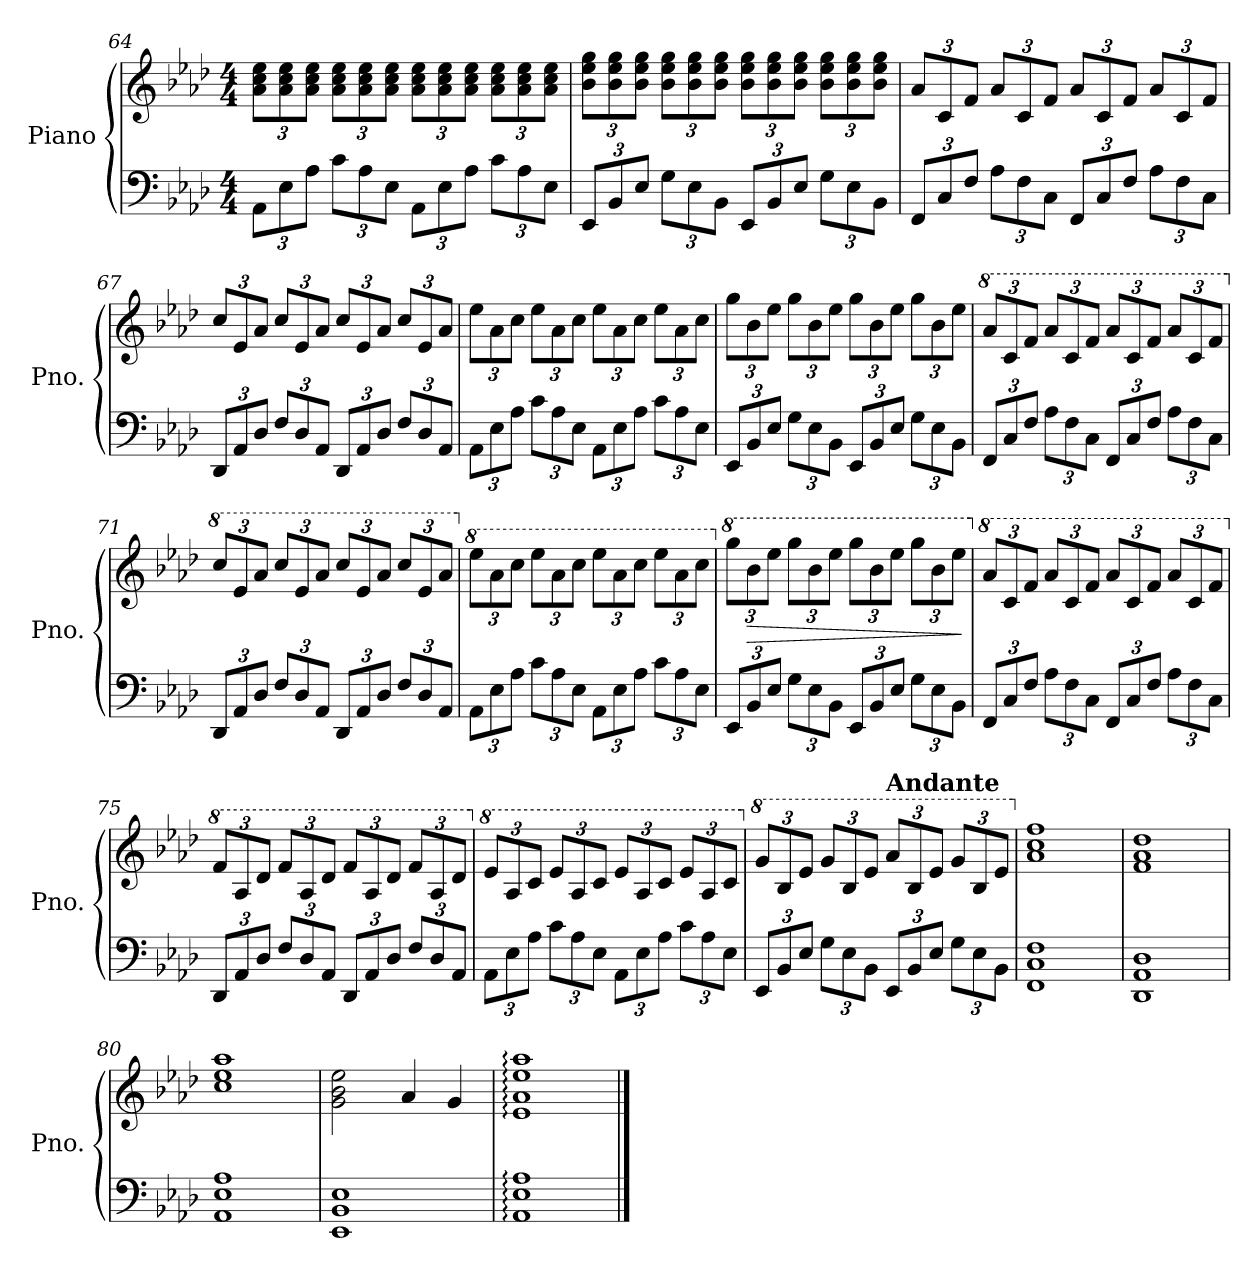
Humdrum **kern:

**kern	**kern	**dynam
*part1	*part1	*part1
*staff2	*staff1	*staff1/2
*I"Piano	*	*
*I'Pno.	*	*
!!LO:LB:g=z
*clefF4	*clefG2	*
*k[b-e-a-d-]	*k[b-e-a-d-]	*
*M4/4	*M4/4	*
*Xbrackettup	*Xbrackettup	*
=64	=64	=64
12AA-\L	12a-\ 12cc\ 12ee-\L	.
12E-\	12a-\ 12cc\ 12ee-\	.
12A-\J	12a-\ 12cc\ 12ee-\J	.
12c\L	12a-\ 12cc\ 12ee-\L	.
12A-\	12a-\ 12cc\ 12ee-\	.
12E-\J	12a-\ 12cc\ 12ee-\J	.
12AA-\L	12a-\ 12cc\ 12ee-\L	.
12E-\	12a-\ 12cc\ 12ee-\	.
12A-\J	12a-\ 12cc\ 12ee-\J	.
12c\L	12a-\ 12cc\ 12ee-\L	.
12A-\	12a-\ 12cc\ 12ee-\	.
12E-\J	12a-\ 12cc\ 12ee-\J	.
=65	=65	=65
12EE-/L	12b-\ 12ee-\ 12gg\L	.
12BB-/	12b-\ 12ee-\ 12gg\	.
12E-/J	12b-\ 12ee-\ 12gg\J	.
12G\L	12b-\ 12ee-\ 12gg\L	.
12E-\	12b-\ 12ee-\ 12gg\	.
12BB-\J	12b-\ 12ee-\ 12gg\J	.
12EE-/L	12b-\ 12ee-\ 12gg\L	.
12BB-/	12b-\ 12ee-\ 12gg\	.
12E-/J	12b-\ 12ee-\ 12gg\J	.
12G\L	12b-\ 12ee-\ 12gg\L	.
12E-\	12b-\ 12ee-\ 12gg\	.
12BB-\J	12b-\ 12ee-\ 12gg\J	.
=66	=66	=66
12FF/L	12a-/L	.
12C/	12c/	.
12F/J	12f/J	.
12A-\L	12a-/L	.
12F\	12c/	.
12C\J	12f/J	.
12FF/L	12a-/L	.
12C/	12c/	.
12F/J	12f/J	.
12A-\L	12a-/L	.
12F\	12c/	.
12C\J	12f/J	.
!!LO:LB:g=z
=67	=67	=67
12DD-/L	12cc/L	.
12AA-/	12e-/	.
12D-/J	12a-/J	.
12F/L	12cc/L	.
12D-/	12e-/	.
12AA-/J	12a-/J	.
12DD-/L	12cc/L	.
12AA-/	12e-/	.
12D-/J	12a-/J	.
12F/L	12cc/L	.
12D-/	12e-/	.
12AA-/J	12a-/J	.
=68	=68	=68
12AA-\L	12ee-\L	.
12E-\	12a-\	.
12A-\J	12cc\J	.
12c\L	12ee-\L	.
12A-\	12a-\	.
12E-\J	12cc\J	.
12AA-\L	12ee-\L	.
12E-\	12a-\	.
12A-\J	12cc\J	.
12c\L	12ee-\L	.
12A-\	12a-\	.
12E-\J	12cc\J	.
=69	=69	=69
12EE-/L	12gg\L	.
12BB-/	12b-\	.
12E-/J	12ee-\J	.
12G\L	12gg\L	.
12E-\	12b-\	.
12BB-\J	12ee-\J	.
12EE-/L	12gg\L	.
12BB-/	12b-\	.
12E-/J	12ee-\J	.
12G\L	12gg\L	.
12E-\	12b-\	.
12BB-\J	12ee-\J	.
!!LO:LB:g=z
=70	=70	=70
*	*8va	*
12FF/L	12aa-/L	.
12C/	12cc/	.
12F/J	12ff/J	.
12A-\L	12aa-/L	.
12F\	12cc/	.
12C\J	12ff/J	.
12FF/L	12aa-/L	.
12C/	12cc/	.
12F/J	12ff/J	.
12A-\L	12aa-/L	.
12F\	12cc/	.
12C\J	12ff/J	.
=71	=71	=71
*	*X8va	*
*	*8va	*
12DD-/L	12ccc/L	.
12AA-/	12ee-/	.
12D-/J	12aa-/J	.
12F/L	12ccc/L	.
12D-/	12ee-/	.
12AA-/J	12aa-/J	.
12DD-/L	12ccc/L	.
12AA-/	12ee-/	.
12D-/J	12aa-/J	.
12F/L	12ccc/L	.
12D-/	12ee-/	.
12AA-/J	12aa-/J	.
=72	=72	=72
*	*X8va	*
*	*8va	*
12AA-\L	12eee-\L	.
12E-\	12aa-\	.
12A-\J	12ccc\J	.
12c\L	12eee-\L	.
12A-\	12aa-\	.
12E-\J	12ccc\J	.
12AA-\L	12eee-\L	.
12E-\	12aa-\	.
12A-\J	12ccc\J	.
12c\L	12eee-\L	.
12A-\	12aa-\	.
12E-\J	12ccc\J	.
!!LO:PB:g=z
=73	=73	=73
*	*X8va	*
*	*8va	*
12EE-/L	12ggg\L	.
!	!	!LO:HP:b
12BB-/	12bb-\	>
12E-/J	12eee-\J	.
12G\L	12ggg\L	.
12E-\	12bb-\	.
12BB-\J	12eee-\J	.
12EE-/L	12ggg\L	.
12BB-/	12bb-\	.
12E-/J	12eee-\J	.
12G\L	12ggg\L	.
12E-\	12bb-\	.
12BB-\J	12eee-\J	.
.	.	]
=74	=74	=74
*	*X8va	*
*	*8va	*
12FF/L	12aa-/L	.
12C/	12cc/	.
12F/J	12ff/J	.
12A-\L	12aa-/L	.
12F\	12cc/	.
12C\J	12ff/J	.
12FF/L	12aa-/L	.
12C/	12cc/	.
12F/J	12ff/J	.
12A-\L	12aa-/L	.
12F\	12cc/	.
12C\J	12ff/J	.
=75	=75	=75
*	*X8va	*
*	*8va	*
12DD-/L	12ff/L	.
12AA-/	12a-/	.
12D-/J	12dd-/J	.
12F/L	12ff/L	.
12D-/	12a-/	.
12AA-/J	12dd-/J	.
12DD-/L	12ff/L	.
12AA-/	12a-/	.
12D-/J	12dd-/J	.
12F/L	12ff/L	.
12D-/	12a-/	.
12AA-/J	12dd-/J	.
!!LO:LB:g=z
=76	=76	=76
*	*X8va	*
*	*8va	*
12AA-\L	12ee-/L	.
12E-\	12a-/	.
12A-\J	12cc/J	.
12c\L	12ee-/L	.
12A-\	12a-/	.
12E-\J	12cc/J	.
12AA-\L	12ee-/L	.
12E-\	12a-/	.
12A-\J	12cc/J	.
12c\L	12ee-/L	.
12A-\	12a-/	.
12E-\J	12cc/J	.
=77	=77	=77
*	*X8va	*
*	*8va	*
12EE-/L	12gg/L	.
12BB-/	12b-/	.
12E-/J	12ee-/J	.
12G\L	12gg/L	.
12E-\	12b-/	.
12BB-\J	12ee-/J	.
!	!LO:TX:a:B:t=Andante	!
12EE-/L	12aa-/L	.
12BB-/	12b-/	.
12E-/J	12ee-/J	.
12G\L	12gg/L	.
12E-\	12b-/	.
12BB-\J	12ee-/J	.
=78	=78	=78
*	*X8va	*
1FF 1C 1F	1a- 1cc 1ff	.
=79	=79	=79
1DD- 1AA- 1D-	1f 1a- 1dd-	.
=80	=80	=80
1AA- 1E- 1A-	1cc 1ee- 1aa-	.
=81	=81	=81
1EE- 1BB- 1E-	2g\ 2b-\ 2ee-\	.
.	4a-/	.
.	4g/	.
=82	=82	=82
1AA-: 1E-: 1A-:	1e-: 1a-: 1ee-: 1aa-:	.
==	==	==
*-	*-	*-
